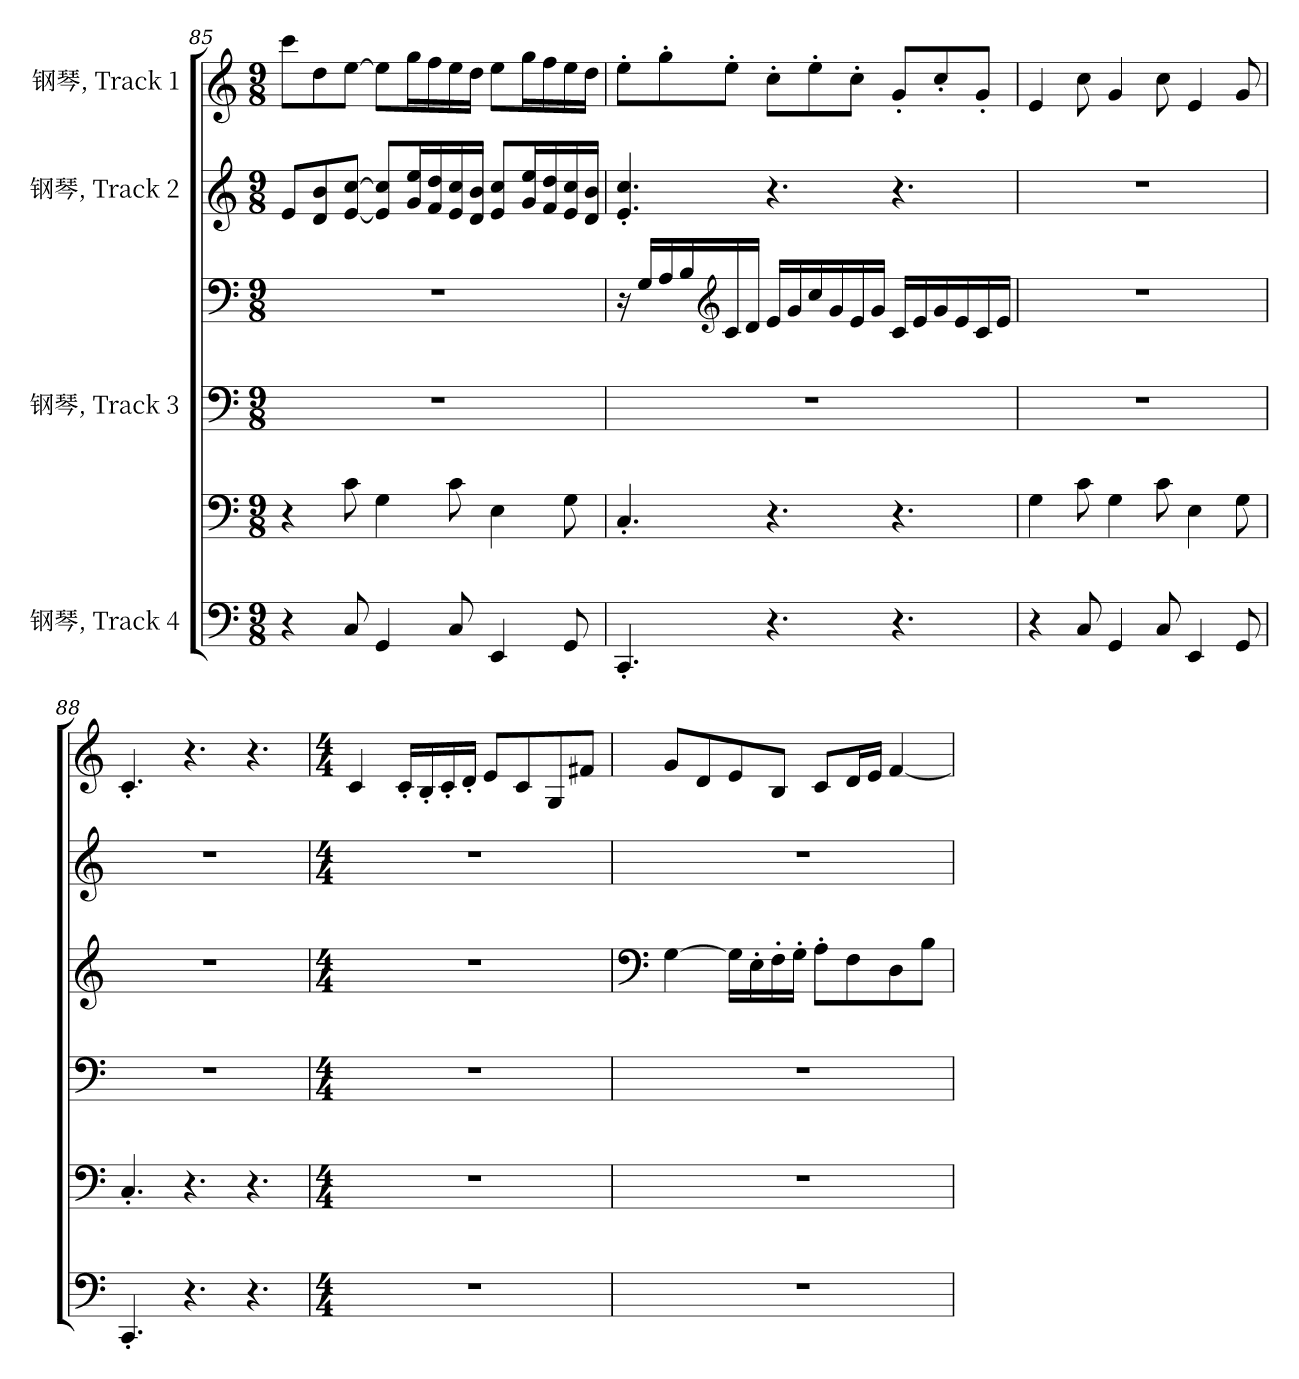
**kern	**kern	**kern	**kern	**kern	**kern
*part4	*part4	*part3	*part3	*part2	*part1
*staff6	*staff5	*staff4	*staff3	*staff2	*staff1
*I"钢琴, Track 4	*	*I"钢琴, Track 3	*	*I"钢琴, Track 2	*I"钢琴, Track 1
*clefF4	*clefF4	*clefF4	*clefF4	*clefG2	*clefG2
*k[]	*k[]	*k[]	*k[]	*k[]	*k[]
*M9/8	*M9/8	*M9/8	*M9/8	*M9/8	*M9/8
=85	=85	=85	=85	=85	=85
4r	4r	8%9r	8%9r	8e/L	8ccc\L
.	.	.	.	8d/ 8b/	8dd\
8C/	8c\	.	.	[8e/ [8cc/J	[8ee\J
4GG/	4G\	.	.	8e/] 8cc/]L	8ee\L]
.	.	.	.	16g/ 16ee/L	16gg\L
.	.	.	.	16f/ 16dd/	16ff\
8C/	8c\	.	.	16e/ 16cc/	16ee\
.	.	.	.	16d/ 16b/JJ	16dd\JJ
4EE/	4E\	.	.	8e/ 8cc/L	8ee\L
.	.	.	.	16g/ 16ee/L	16gg\L
.	.	.	.	16f/ 16dd/	16ff\
8GG/	8G\	.	.	16e/ 16cc/	16ee\
.	.	.	.	16d/ 16b/JJ	16dd\JJ
!!LO:PB:g=z
=86	=86	=86	=86	=86	=86
4.CC'/	4.C'/	8%9r	16r	4.e/' 4.cc/'	8ee'\L
.	.	.	16G/LL	.	.
.	.	.	16A/	.	8gg'\
.	.	.	16B/	.	.
*	*	*	*clefG2	*	*
.	.	.	16c/	.	8ee'\J
.	.	.	16d/JJ	.	.
4.r	4.r	.	16e/LL	4.r	8cc'\L
.	.	.	16g/	.	.
.	.	.	16cc/	.	8ee'\
.	.	.	16g/	.	.
.	.	.	16e/	.	8cc'\J
.	.	.	16g/JJ	.	.
4.r	4.r	.	16c/LL	4.r	8g'/L
.	.	.	16e/	.	.
.	.	.	16g/	.	8cc'/
.	.	.	16e/	.	.
*	*	*	*	*	*MM134
.	.	.	16c/	.	8g'/J
.	.	.	16e/JJ	.	.
=87	=87	=87	=87	=87	=87
4r	4G\	8%9r	8%9r	8%9r	4e/
8C/	8c\	.	.	.	8cc\
*	*	*	*	*	*MM118
4GG/	4G\	.	.	.	4g/
*	*	*	*	*	*MM109
8C/	8c\	.	.	.	8cc\
*	*	*	*	*	*MM105
4EE/	4E\	.	.	.	4e/
*	*	*	*	*	*MM96
8GG/	8G\	.	.	.	8g/
=88	=88	=88	=88	=88	=88
4.CC'/	4.C'/	8%9r	8%9r	8%9r	4.c'/
4.r	4.r	.	.	.	4.r
4.r	4.r	.	.	.	4.r
!!LO:LB:g=z
=89	=89	=89	=89	=89	=89
*M4/4	*M4/4	*M4/4	*M4/4	*M4/4	*M4/4
*	*	*	*	*	*MM110
1r	1r	1r	1r	1r	4c/
.	.	.	.	.	16c'/LL
.	.	.	.	.	16B'/
.	.	.	.	.	16c'/
.	.	.	.	.	16d'/JJ
.	.	.	.	.	8e/L
.	.	.	.	.	8c/
.	.	.	.	.	8G/
.	.	.	.	.	8f#X/J
=90	=90	=90	=90	=90	=90
*	*	*	*clefF4	*	*
1r	1r	1r	[4G\	1r	8g/L
.	.	.	.	.	8d/
.	.	.	16G\LL]	.	8e/
.	.	.	16E'\	.	.
.	.	.	16F'\	.	8B/J
.	.	.	16G'\JJ	.	.
.	.	.	8A'\L	.	8c/L
.	.	.	8F\	.	16d/L
.	.	.	.	.	16e/JJ
.	.	.	8D\	.	[4f/
.	.	.	8B\J	.	.
=	=	=	=	=	=
*-	*-	*-	*-	*-	*-
